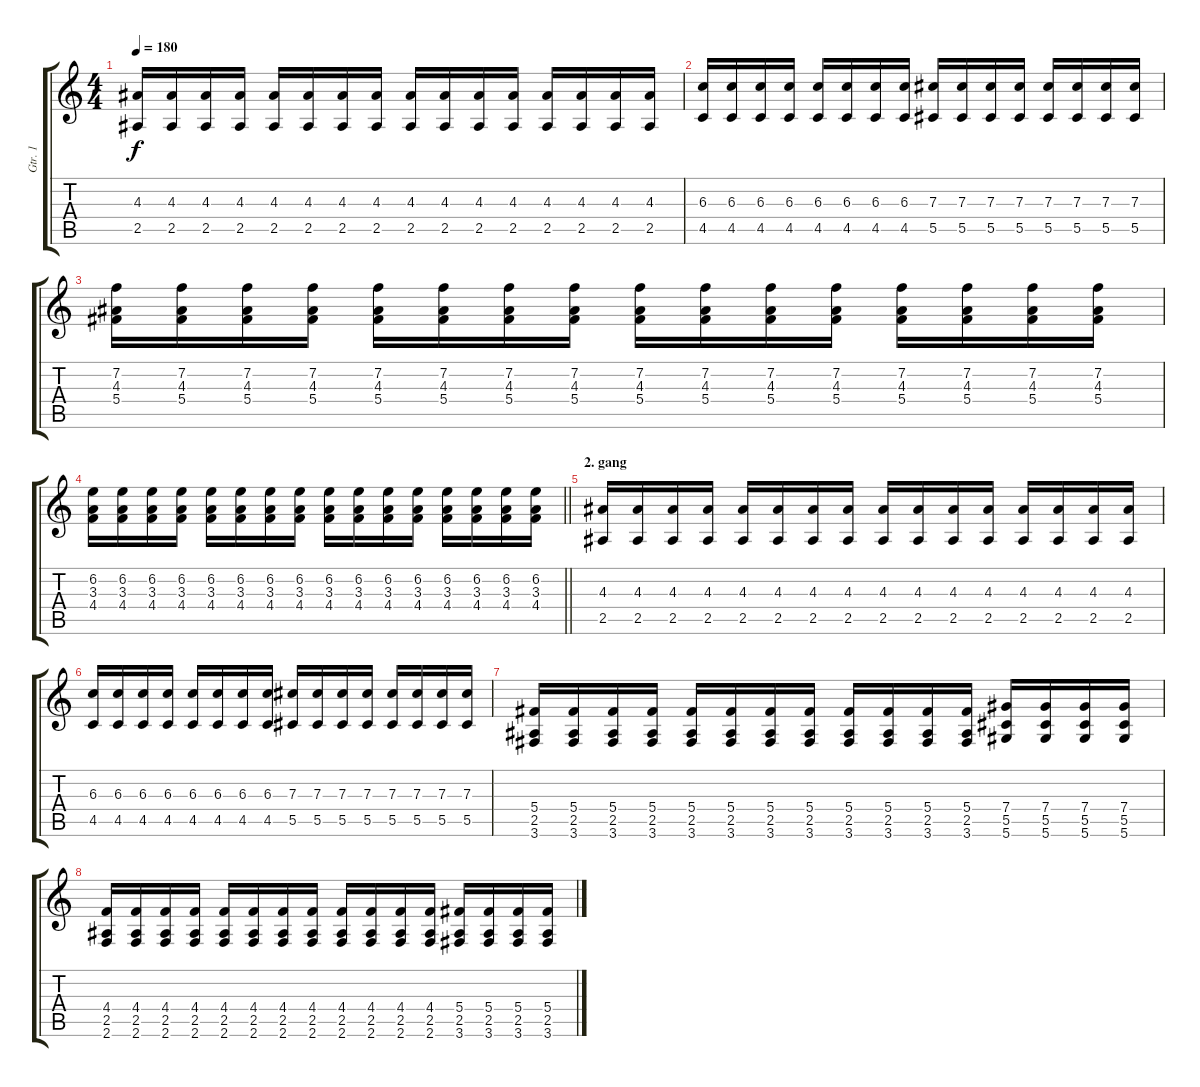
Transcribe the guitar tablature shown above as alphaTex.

\track ("Gtr. 1" "Gtr. 1") {instrument distortionguitar}
\staff {score tabs}
\tuning (Eb4 Bb3 Gb3 Db3 Ab2 Eb2) {hide}
\ts (4 4)
\tempo 180
\clef g2
\ks c
(4.3 2.5).16{dy f} (4.3 2.5).16 (4.3 2.5).16 (4.3 2.5).16 (4.3 2.5).16 (4.3 2.5).16 (4.3 2.5).16 (4.3 2.5).16 (4.3 2.5).16 (4.3 2.5).16 (4.3 2.5).16 (4.3 2.5).16 (4.3 2.5).16 (4.3 2.5).16 (4.3 2.5).16 (4.3 2.5).16 |
(6.3 4.5).16 (6.3 4.5).16 (6.3 4.5).16 (6.3 4.5).16 (6.3 4.5).16 (6.3 4.5).16 (6.3 4.5).16 (6.3 4.5).16 (7.3 5.5).16 (7.3 5.5).16 (7.3 5.5).16 (7.3 5.5).16 (7.3 5.5).16 (7.3 5.5).16 (7.3 5.5).16 (7.3 5.5).16 |
(7.2 4.3 5.4).16 (7.2 4.3 5.4).16 (7.2 4.3 5.4).16 (7.2 4.3 5.4).16 (7.2 4.3 5.4).16 (7.2 4.3 5.4).16 (7.2 4.3 5.4).16 (7.2 4.3 5.4).16 (7.2 4.3 5.4).16 (7.2 4.3 5.4).16 (7.2 4.3 5.4).16 (7.2 4.3 5.4).16 (7.2 4.3 5.4).16 (7.2 4.3 5.4).16 (7.2 4.3 5.4).16 (7.2 4.3 5.4).16 |
\barLineRight lightlight
(6.2 3.3 4.4).16 (6.2 3.3 4.4).16 (6.2 3.3 4.4).16 (6.2 3.3 4.4).16 (6.2 3.3 4.4).16 (6.2 3.3 4.4).16 (6.2 3.3 4.4).16 (6.2 3.3 4.4).16 (6.2 3.3 4.4).16 (6.2 3.3 4.4).16 (6.2 3.3 4.4).16 (6.2 3.3 4.4).16 (6.2 3.3 4.4).16 (6.2 3.3 4.4).16 (6.2 3.3 4.4).16 (6.2 3.3 4.4).16 |
\section ("" "2. gang")
(4.3 2.5).16 (4.3 2.5).16 (4.3 2.5).16 (4.3 2.5).16 (4.3 2.5).16 (4.3 2.5).16 (4.3 2.5).16 (4.3 2.5).16 (4.3 2.5).16 (4.3 2.5).16 (4.3 2.5).16 (4.3 2.5).16 (4.3 2.5).16 (4.3 2.5).16 (4.3 2.5).16 (4.3 2.5).16 |
(6.3 4.5).16 (6.3 4.5).16 (6.3 4.5).16 (6.3 4.5).16 (6.3 4.5).16 (6.3 4.5).16 (6.3 4.5).16 (6.3 4.5).16 (7.3 5.5).16 (7.3 5.5).16 (7.3 5.5).16 (7.3 5.5).16 (7.3 5.5).16 (7.3 5.5).16 (7.3 5.5).16 (7.3 5.5).16 |
(5.4 2.5 3.6).16 (5.4 2.5 3.6).16 (5.4 2.5 3.6).16 (5.4 2.5 3.6).16 (5.4 2.5 3.6).16 (5.4 2.5 3.6).16 (5.4 2.5 3.6).16 (5.4 2.5 3.6).16 (5.4 2.5 3.6).16 (5.4 2.5 3.6).16 (5.4 2.5 3.6).16 (5.4 2.5 3.6).16 (7.4 5.5 5.6).16 (7.4 5.5 5.6).16 (7.4 5.5 5.6).16 (7.4 5.5 5.6).16 |
(4.4 2.5 2.6).16 (4.4 2.5 2.6).16 (4.4 2.5 2.6).16 (4.4 2.5 2.6).16 (4.4 2.5 2.6).16 (4.4 2.5 2.6).16 (4.4 2.5 2.6).16 (4.4 2.5 2.6).16 (4.4 2.5 2.6).16 (4.4 2.5 2.6).16 (4.4 2.5 2.6).16 (4.4 2.5 2.6).16 (5.4 2.5 3.6).16 (5.4 2.5 3.6).16 (5.4 2.5 3.6).16 (5.4 2.5 3.6).16
